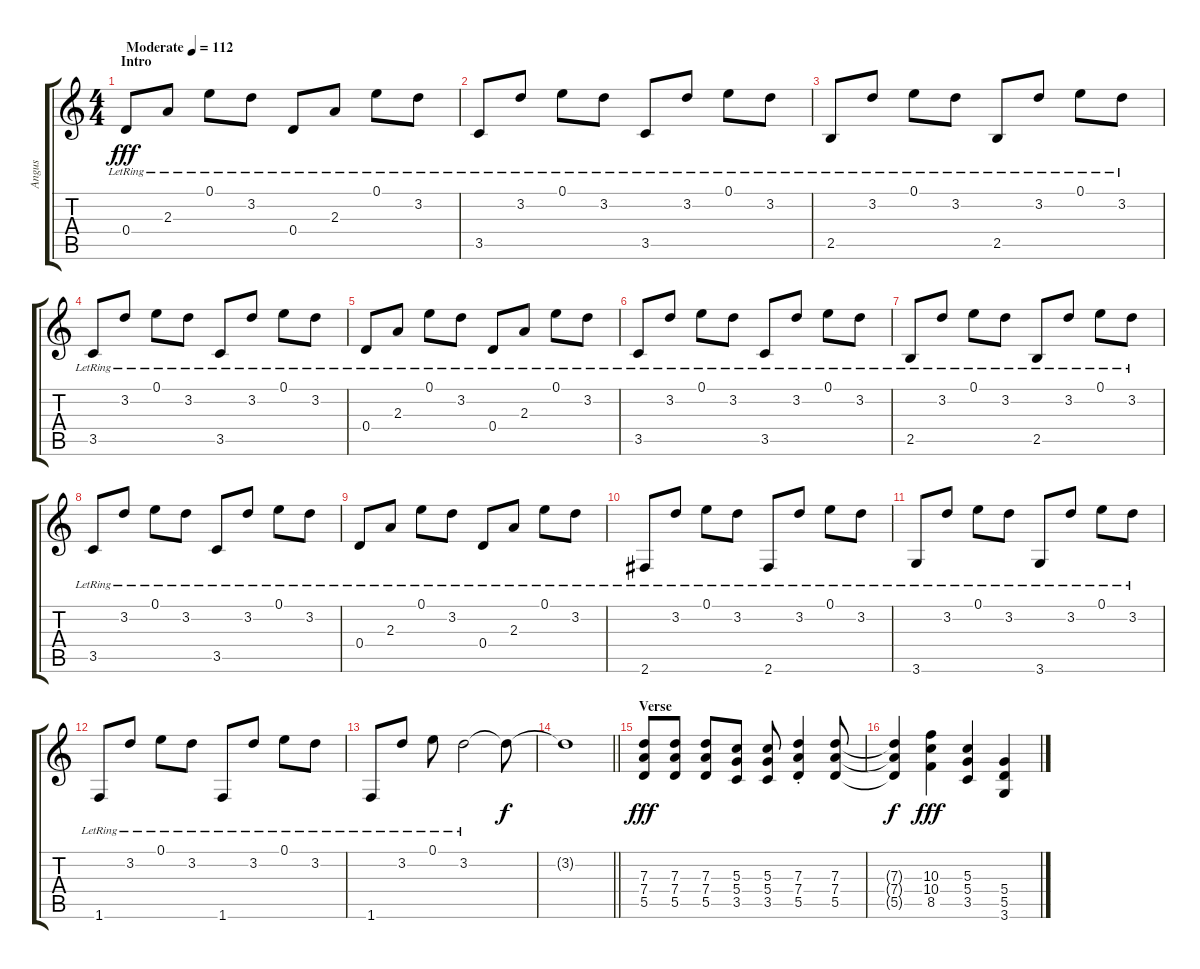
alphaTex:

\track ("Angus" "Angus") {instrument overdrivenguitar}
\staff {score tabs}
\tuning (E4 B3 G3 D3 A2 E2) {hide}
\ts (4 4)
\section ("" "Intro")
\tempo (112 "Moderate")
\clef g2
\ks c
0.4{lr}.8{dy fff instrument overdrivenguitar} 2.3{lr}.8 0.1{lr}.8 3.2{lr}.8 0.4{lr}.8 2.3{lr}.8 0.1{lr}.8 3.2{lr}.8 |
3.5{lr}.8 3.2{lr}.8 0.1{lr}.8 3.2{lr}.8 3.5{lr}.8 3.2{lr}.8 0.1{lr}.8 3.2{lr}.8 |
2.5{lr}.8 3.2{lr}.8 0.1{lr}.8 3.2{lr}.8 2.5{lr}.8 3.2{lr}.8 0.1{lr}.8 3.2{lr}.8 |
3.5{lr}.8 3.2{lr}.8 0.1{lr}.8 3.2{lr}.8 3.5{lr}.8 3.2{lr}.8 0.1{lr}.8 3.2{lr}.8 |
0.4{lr}.8 2.3{lr}.8 0.1{lr}.8 3.2{lr}.8 0.4{lr}.8 2.3{lr}.8 0.1{lr}.8 3.2{lr}.8 |
3.5{lr}.8 3.2{lr}.8 0.1{lr}.8 3.2{lr}.8 3.5{lr}.8 3.2{lr}.8 0.1{lr}.8 3.2{lr}.8 |
2.5{lr}.8 3.2{lr}.8 0.1{lr}.8 3.2{lr}.8 2.5{lr}.8 3.2{lr}.8 0.1{lr}.8 3.2{lr}.8 |
3.5{lr}.8 3.2{lr}.8 0.1{lr}.8 3.2{lr}.8 3.5{lr}.8 3.2{lr}.8 0.1{lr}.8 3.2{lr}.8 |
0.4{lr}.8 2.3{lr}.8 0.1{lr}.8 3.2{lr}.8 0.4{lr}.8 2.3{lr}.8 0.1{lr}.8 3.2{lr}.8 |
2.6{lr}.8 3.2{lr}.8 0.1{lr}.8 3.2{lr}.8 2.6{lr}.8 3.2{lr}.8 0.1{lr}.8 3.2{lr}.8 |
3.6{lr}.8 3.2{lr}.8 0.1{lr}.8 3.2{lr}.8 3.6{lr}.8 3.2{lr}.8 0.1{lr}.8 3.2{lr}.8 |
1.6{lr}.8 3.2{lr}.8 0.1{lr}.8 3.2{lr}.8 1.6{lr}.8 3.2{lr}.8 0.1{lr}.8 3.2{lr}.8 |
1.6{lr}.8 3.2{lr}.8 0.1{lr}.8 3.2{lr}.2 3.2{t}.8{dy f} |
\barLineRight lightlight
3.2{t}.1 |
\section ("" "Verse")
(7.3 7.4 5.5).8{dy fff} (7.3 7.4 5.5).8 (7.3 7.4 5.5).8 (5.3 5.4 3.5).8 (5.3 5.4 3.5).8 (7.3{st} 7.4{st} 5.5{st}).4 (7.3 7.4 5.5).8 |
(7.3{t} 7.4{t} 5.5{t}).4{dy f} (10.3 10.4 8.5).4{dy fff} (5.3 5.4 3.5).4 (5.4 5.5 3.6).4
